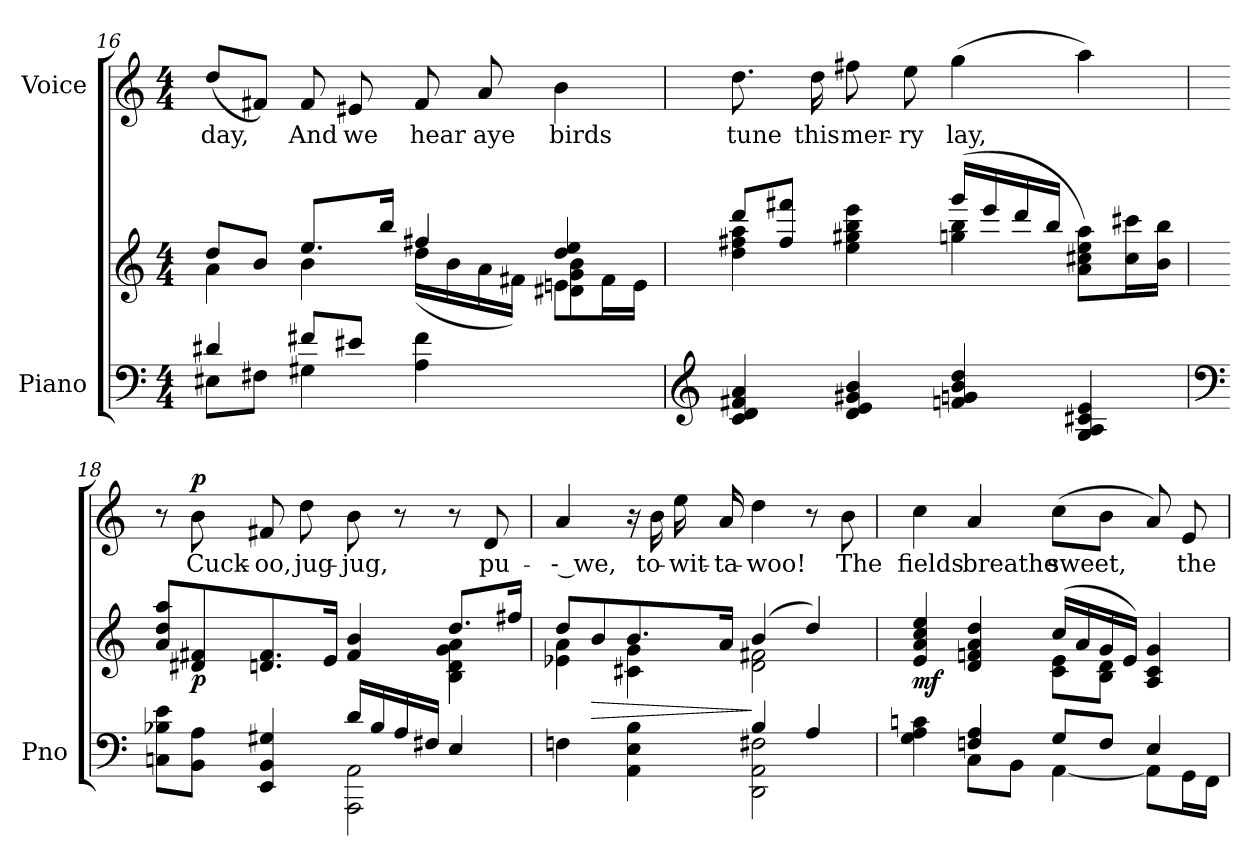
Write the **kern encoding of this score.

**kern	**kern	**dynam	**kern	**text	**dynam
*part2	*part2	*part2	*part1	*part1	*part1
*staff3	*staff2	*staff2/3	*staff1	*staff1	*staff1
*I"Piano	*	*	*I"Voice	*	*
*I'Pno	*	*	*	*	*
*clefF4	*clefG2	*	*clefG2	*	*
*k[]	*k[]	*	*k[]	*	*
*M4/4	*M4/4	*	*M4/4	*	*
=16	=16	=16	=16	=16	=16
*^	*^	*	*	*	*
*	*	*	*^	*	*	*	*
4d#X/	8E#X\L	8dd/L	4a\	2.ryy	.	(8dd/L	day,	.
.	8F#X\J	8b/J	.	.	.	8f#X/J)	.	.
8f#X/L	4G#X\	8.ee/L	4b\	.	.	8f#/	And	.
8e#X/J	.	.	.	.	.	8e#X/	we	.
.	.	16bb/Jk	.	.	.	.	.	.
4A\ 4f#\	4ryy	4ff#X/	(16dd\LL	.	.	8f#/	hear	.
.	.	.	16b\	.	.	.	.	.
.	.	.	16a\	.	.	8a/	aye	.
.	.	.	16f#X\JJ)	.	.	.	.	.
4ryy	4ryy	4dd/ 4ee/	8en\L	4d#X\ 4g\ 4b\	.	4b\	birds	.
.	.	.	16f#\L	.	.	.	.	.
.	.	.	16e\JJ	.	.	.	.	.
*v	*v	*	*	*	*	*	*	*
*	*v	*v	*v	*	*	*	*
=17	=17	=17	=17	=17	=17
*clefG2	*	*	*	*	*
*	*^	*	*	*	*
4c/ 4d/ 4f#X/ 4a/	8ddd/L	4dd\ 4ff#X\ 4aa\	.	8.dd\	tune	.
.	8ff#/ 8fff#X/J	.	.	.	.	.
.	.	.	.	16dd\	this	.
4d/ 4e/ 4g#X/ 4b/	4ee\ 4gg#X\ 4bb\ 4eee\	4ryy	.	8ff#X\	mer-	.
.	.	.	.	8ee\	-ry	.
4fn/ 4gn/ 4b/ 4dd/	(16ggg/LL	4ggn\ 4bb\	.	(4gg\	lay,	.
.	16eee/	.	.	.	.	.
.	16ddd/	.	.	.	.	.
.	16bb/JJ	.	.	.	.	.
4G/ 4A/ 4c#X/ 4e/	8a\ 8cc#X\ 8ee\ 8aa\L)	4ryy	.	4aa\)	.	.
.	16cc#\ 16ccc#X\L	.	.	.	.	.
.	16b\ 16bb\JJ	.	.	.	.	.
=18	=18	=18	=18	=18	=18	=18
*clefF4	*	*	*	*	*	*
*^	*	*	*	*	*	*
8Cn\ 8B-X\ 8e\L	2ryy	8a/ 8dd/ 8aa/L	2.ryy	.	8r	.	.
!	!	!	!	!LO:DY:b	!	!	!LO:DY:a
8BB\ 8A\J	.	8d#X/ 8f#X/	.	p	8b\	Cuck-	p
4EE/ 4BB/ 4G#X/	.	8.dn/ 8.f#/	.	.	8f#X/	-oo,	.
.	.	.	.	.	8dd\	jug-	.
.	.	16e/Jk	.	.	.	.	.
16d/LL	2AAA\ 2AA\	4f#/ 4b/	.	.	8b\	-jug,	.
16B-/	.	.	.	.	.	.	.
16A/	.	.	.	.	8r	.	.
16F#X/JJ	.	.	.	.	.	.	.
4E/	.	8.dd/L	4B\ 4d\ 4g\ 4a\	.	8r	.	.
.	.	.	.	.	8d/	pu-	.
.	.	16ff#X/Jk	.	.	.	.	.
=19	=19	=19	=19	=19	=19	=19	=19
4Fn\	2ryy	8dd/L	4e-X\ 4a\	.	4a/	-- we,	.
!	!	!	!	!LO:HP:b	!	!	!
.	.	8b/	.	>	.	.	.
4AA\ 4E\ 4B\	.	8.b/	4c#X\ 4g\	.	16r	.	.
.	.	.	.	.	16b\	to-	.
.	.	.	.	.	16ee\	-wit-	.
.	.	16a/Jk	.	.	16a/	-ta-	.
4B/	2DD\ 2AA\ 2F#X\	(4b/	2d\ 2f#X\	]	4dd\	-woo!	.
4A/	.	4dd/)	.	.	8r	.	.
.	.	.	.	.	8b\	The	.
=20	=20	=20	=20	=20	=20	=20	=20
!	!	!	!	!LO:DY:b	!	!	!LO:DY:a
!	!	!	!	!	!	!	!LO:DY:n=1:a
4G\ 4A\ 4cn\	4ryy	4e/ 4a/ 4cc/ 4ee/	2ryy	mf	4cc\	fields	mf other-dynamics
4Fn/ 4A/	8C\L	4d/ 4fn/ 4a/ 4dd/	.	.	4a/	breathe	.
.	8BB\J	.	.	.	.	.	.
8G/L	[4AA\	(16cc/LL	8c\ 8e\L	.	(8cc\L	sweet,	.
.	.	16a/	.	.	.	.	.
8F/J	.	16g/	8B\ 8d\J	.	8b\J	.	.
.	.	16e/JJ)	.	.	.	.	.
4E/	8AA\L]	4A/ 4c/ 4g/	4ryy	.	8a/)	.	.
.	16GG\L	.	.	.	8e/	the	.
.	16FF\JJ	.	.	.	.	.	.
*v	*v	*	*	*	*	*	*
*	*v	*v	*	*	*	*
=	=	=	=	=	=
*-	*-	*-	*-	*-	*-
